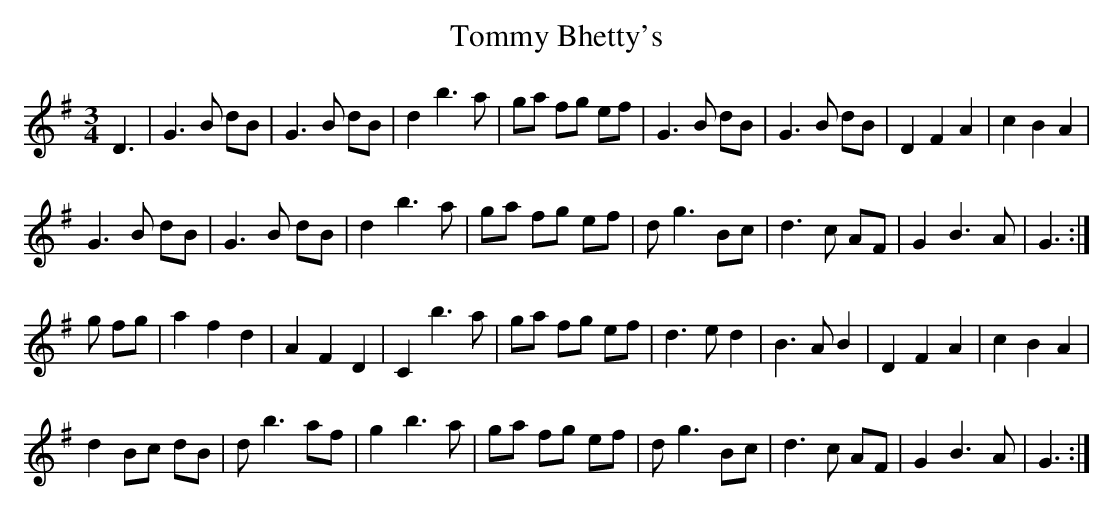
X:1
T:Bhetty's, Tommy
M:3/4
L:1/8
K:G Major
D3|G3 B dB|G3 B dB|d2 b3 a|ga fg ef|G3 B dB|G3 B dB|D2 F2 A2|c2 B2 A2|!
G3 B dB|G3 B dB|d2 b3 a|ga fg ef|d g3 Bc|d3 c AF|G2 B3 A|G3:|!
g fg|a2 f2 d2|A2 F2 D2|C2 b3 a|ga fg ef|d3 e d2|B3 A B2|D2 F2 A2|c2 B2 A2|!
d2 Bc dB|d b3 af|g2 b3 a|ga fg ef|d g3 Bc|d3 c AF|G2 B3 A|G3:|!
